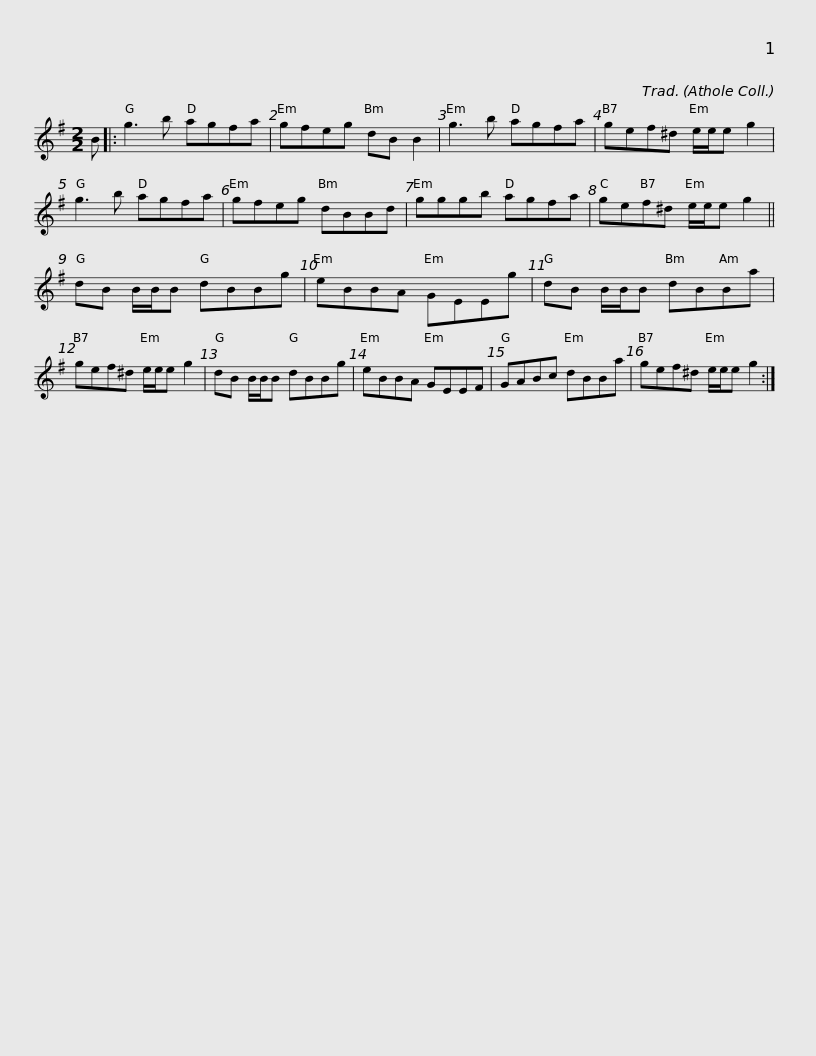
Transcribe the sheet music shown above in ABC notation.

X:1
L:1/8
M:2/2
I:linebreak $
K:G
V:1 treble
V:1
 B |: g3 b agfa | gfeg dB B2 | g3 b agfa | gef^d e/e/e g2 | %5
 g3 b agfa |$ gfeg dBBd | gggb agfa | gef^d e/e/e g2 || dB B/B/B dBBg | %10
 eBBA GEEg |$ dB B/B/B dBBa | gef^d e/e/e g2 | dB B/B/B dBBg | eBBA GEEF | %15
 GABc dBBa |$ gef^d e/e/e g2 :| %17
